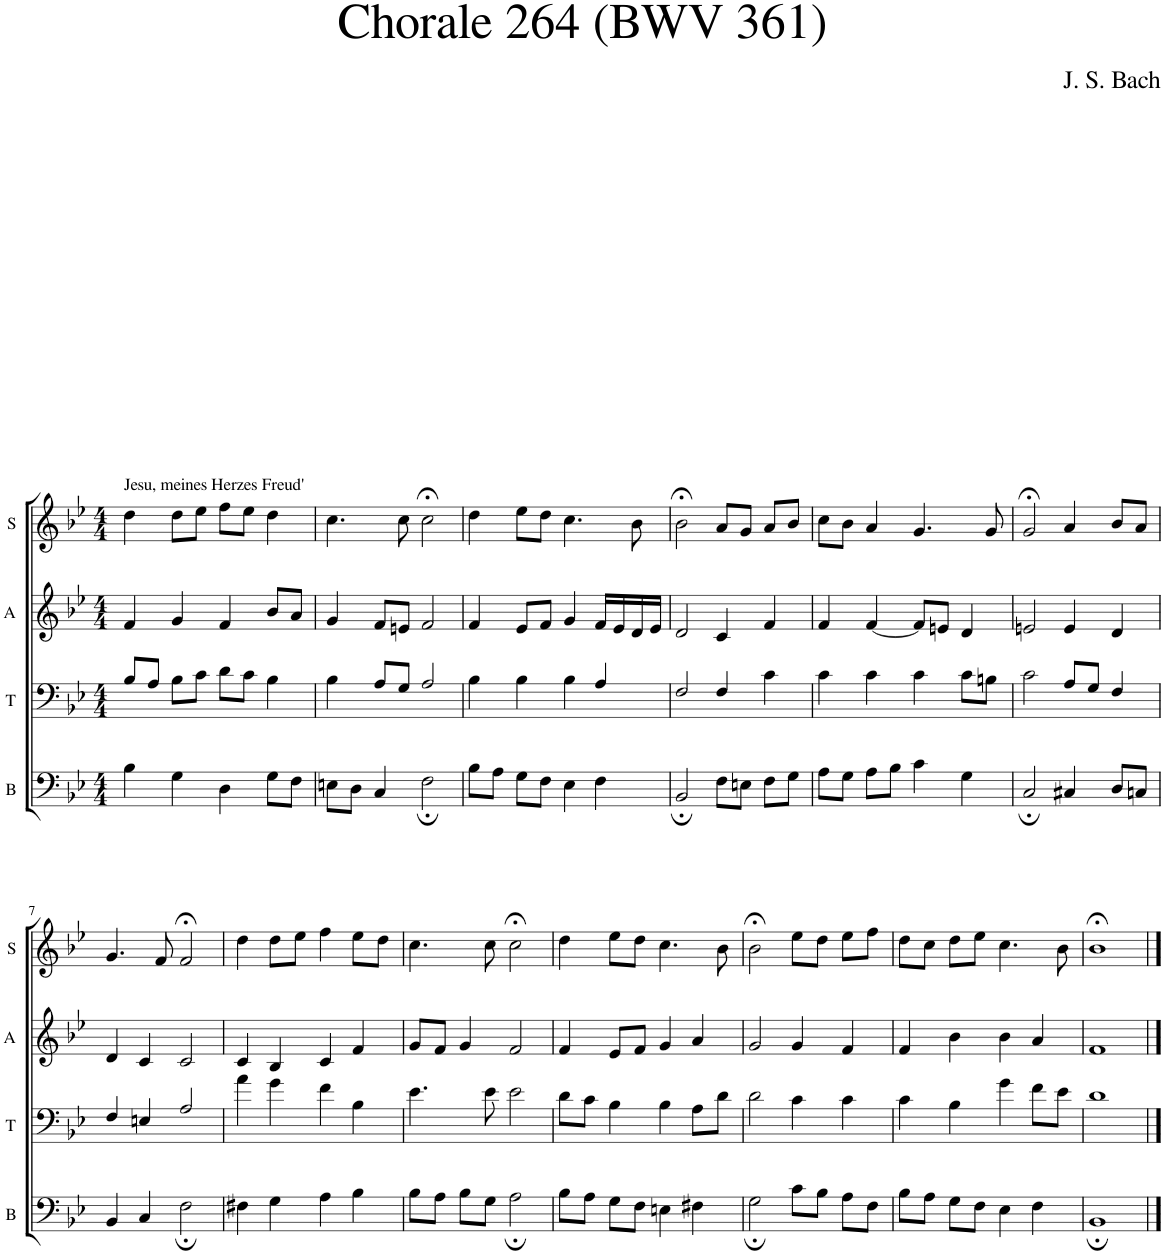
**kern	**kern	**kern	**kern
*part4	*part3	*part2	*part1
*staff4	*staff3	*staff2	*staff1
*I"B	*I"T	*I"A	*I"S
*I'B	*I'T	*I'A	*I'S
*clefF4	*clefF4	*clefG2	*clefG2
*k[b-e-]	*k[b-e-]	*k[b-e-]	*k[b-e-]
*M4/4	*M4/4	*M4/4	*M4/4
=1	=1	=1	=1
!	!	!	!LO:TX:a:t=Jesu, meines Herzes Freud'
4B-\	8B-/L	4f/	4dd\
.	8A/J	.	.
4G\	8B-\L	4g/	8dd\L
.	8c\J	.	8ee-\J
4D\	8d\L	4f/	8ff\L
.	8c\J	.	8ee-\J
8G\L	4B-\	8b-/L	4dd\
8F\J	.	8a/J	.
=2	=2	=2	=2
8En\L	4B-\	4g/	4.cc\
8D\J	.	.	.
4C/	8A/L	8f/L	.
.	8G/J	8en/J	8cc\
2F;\	2A/	2f/	2cc;<\
=3	=3	=3	=3
8B-\L	4B-\	4f/	4dd\
8A\J	.	.	.
8G\L	4B-\	8e-/L	8ee-\L
8F\J	.	8f/J	8dd\J
4E-\	4B-\	4g/	4.cc\
4F\	4A/	16f/LL	.
.	.	16e-/	.
.	.	16d/	8b-\
.	.	16e-/JJ	.
=4	=4	=4	=4
2BB-;/	2F/	2d/	2b-;<\
8F\L	4F/	4c/	8a/L
8En\J	.	.	8g/J
8F\L	4c\	4f/	8a/L
8G\J	.	.	8b-/J
=5	=5	=5	=5
8A\L	4c\	4f/	8cc\L
8G\J	.	.	8b-\J
8A\L	4c\	[4f/	4a/
8B-\J	.	.	.
4c\	4c\	8f/L]	4.g/
.	.	8en/J	.
4G\	8c\L	4d/	.
.	8Bn\J	.	8g/
=6	=6	=6	=6
2C;/	2c\	2en/	2g;</
4C#X/	8A/L	4e/	4a/
.	8G/J	.	.
8D/L	4F/	4d/	8b-/L
8Cn/J	.	.	8a/J
!!LO:LB:g=z
=7	=7	=7	=7
4BB-/	4F/	4d/	4.g/
4C/	4En/	4c/	.
.	.	.	8f/
2F;\	2A/	2c/	2f;</
=8	=8	=8	=8
4F#X\	4a\	4c/	4dd\
4G\	4g\	4B-/	8dd\L
.	.	.	8ee-\J
4A\	4f\	4c/	4ff\
4B-\	4B-\	4f/	8ee-\L
.	.	.	8dd\J
=9	=9	=9	=9
8B-\L	4.e-\	8g/L	4.cc\
8A\J	.	8f/J	.
8B-\L	.	4g/	.
8G\J	8e-\	.	8cc\
2A;\	2e-\	2f/	2cc;<\
=10	=10	=10	=10
8B-\L	8d\L	4f/	4dd\
8A\J	8c\J	.	.
8G\L	4B-\	8e-/L	8ee-\L
8F\J	.	8f/J	8dd\J
4En\	4B-\	4g/	4.cc\
4F#X\	8A\L	4a/	.
.	8d\J	.	8b-\
=11	=11	=11	=11
2G;\	2d\	2g/	2b-;<\
8c\L	4c\	4g/	8ee-\L
8B-\J	.	.	8dd\J
8A\L	4c\	4f/	8ee-\L
8F\J	.	.	8ff\J
=12	=12	=12	=12
8B-\L	4c\	4f/	8dd\L
8A\J	.	.	8cc\J
8G\L	4B-\	4b-\	8dd\L
8F\J	.	.	8ee-\J
4E-\	4g\	4b-\	4.cc\
4F\	8f\L	4a/	.
.	8e-\J	.	8b-\
=13	=13	=13	=13
1BB-;	1d	1f	1b-;<
==	==	==	==
*-	*-	*-	*-
